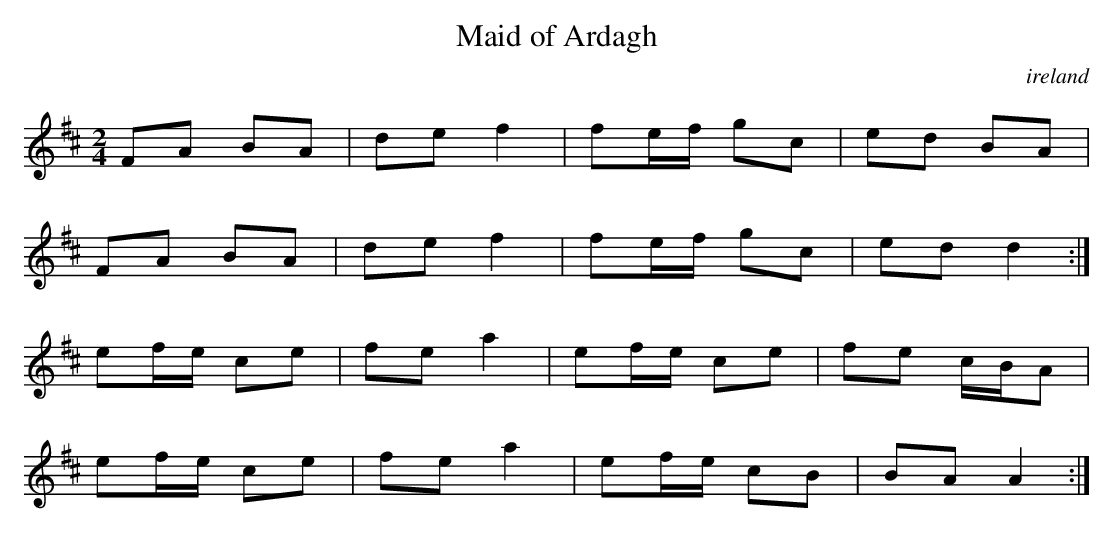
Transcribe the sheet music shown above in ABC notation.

X:1
T:Maid of Ardagh
O:ireland
M:2/4
L:1/8
K:D Major
FA BA|de f2|fe/f/ gc|ed BA|!
FA BA|de f2|fe/f/ gc|ed d2:|!
ef/e/ ce|fe a2|ef/e/ ce|fe c/B/A|!
ef/e/ ce|fe a2|ef/e/ cB|BA A2:|!
